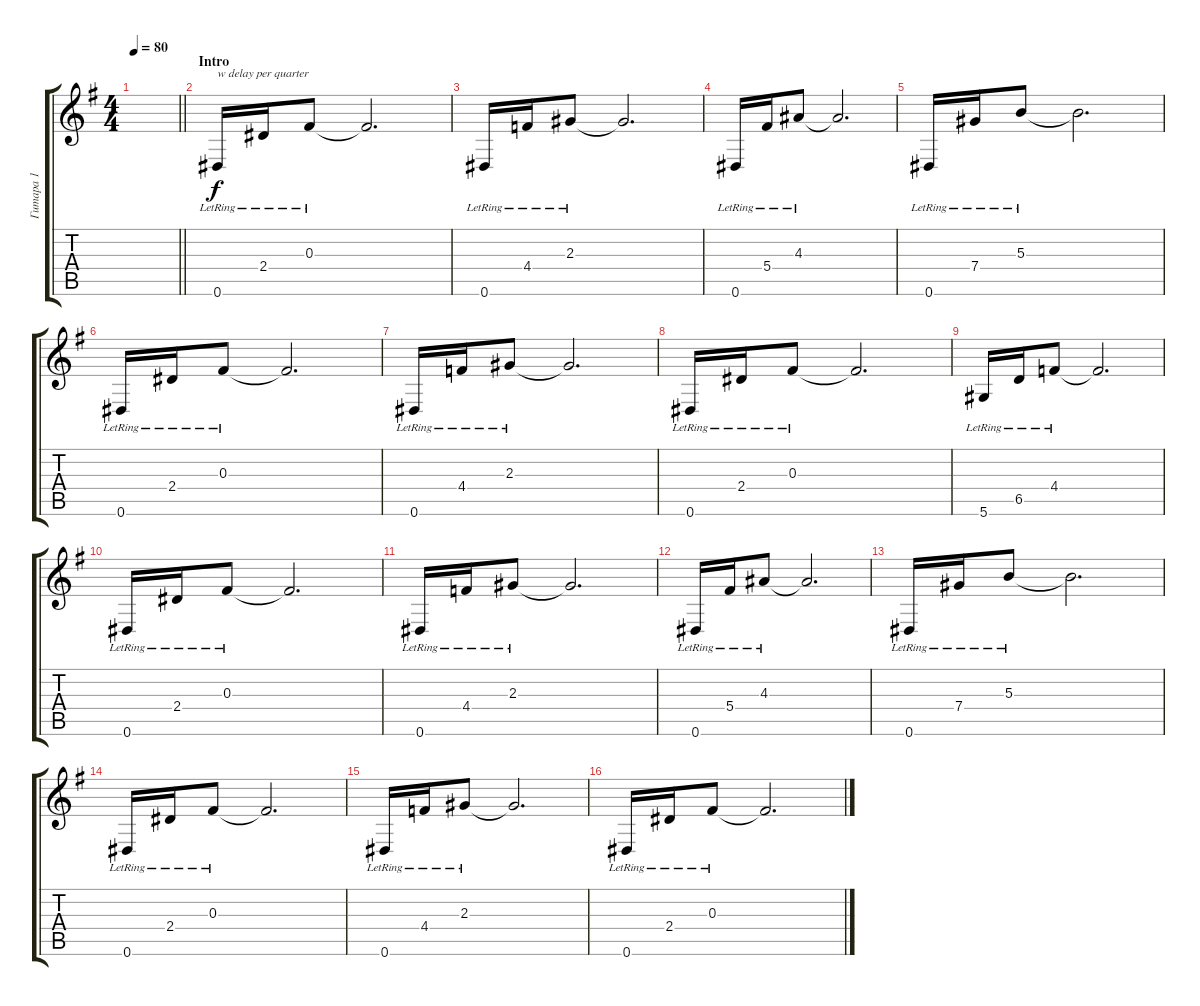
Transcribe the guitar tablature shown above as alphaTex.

\track ("Гитара 1" "Гитара 1") {instrument distortionguitar}
\staff {score tabs}
\tuning (Eb4 Bb3 Gb3 Db3 Ab2 Eb2) {hide}
\ts (4 4)
\tempo 80
\clef g2
\barLineRight lightlight
\ks eminor
|
\section ("" "Intro")
0.6{lr}.16{txt "w delay per quarter"} 2.4{lr}.16 0.3{lr}.8 0.3{t}.2{d} |
0.6{lr}.16 4.4{lr}.16 2.3{lr}.8 2.3{t}.2{d} |
0.6{lr}.16 5.4{lr}.16 4.3{lr}.8 4.3{t}.2{d} |
0.6{lr}.16 7.4{lr}.16 5.3{lr}.8 5.3{t}.2{d} |
0.6{lr}.16 2.4{lr}.16 0.3{lr}.8 0.3{t}.2{d} |
0.6{lr}.16 4.4{lr}.16 2.3{lr}.8 2.3{t}.2{d} |
0.6{lr}.16 2.4{lr}.16 0.3{lr}.8 0.3{t}.2{d} |
5.6{lr}.16 6.5{lr}.16 4.4{lr}.8 4.4{t}.2{d} |
0.6{lr}.16 2.4{lr}.16 0.3{lr}.8 0.3{t}.2{d} |
0.6{lr}.16 4.4{lr}.16 2.3{lr}.8 2.3{t}.2{d} |
0.6{lr}.16 5.4{lr}.16 4.3{lr}.8 4.3{t}.2{d} |
0.6{lr}.16 7.4{lr}.16 5.3{lr}.8 5.3{t}.2{d} |
0.6{lr}.16 2.4{lr}.16 0.3{lr}.8 0.3{t}.2{d} |
0.6{lr}.16 4.4{lr}.16 2.3{lr}.8 2.3{t}.2{d} |
0.6{lr}.16 2.4{lr}.16 0.3{lr}.8 0.3{t}.2{d}
